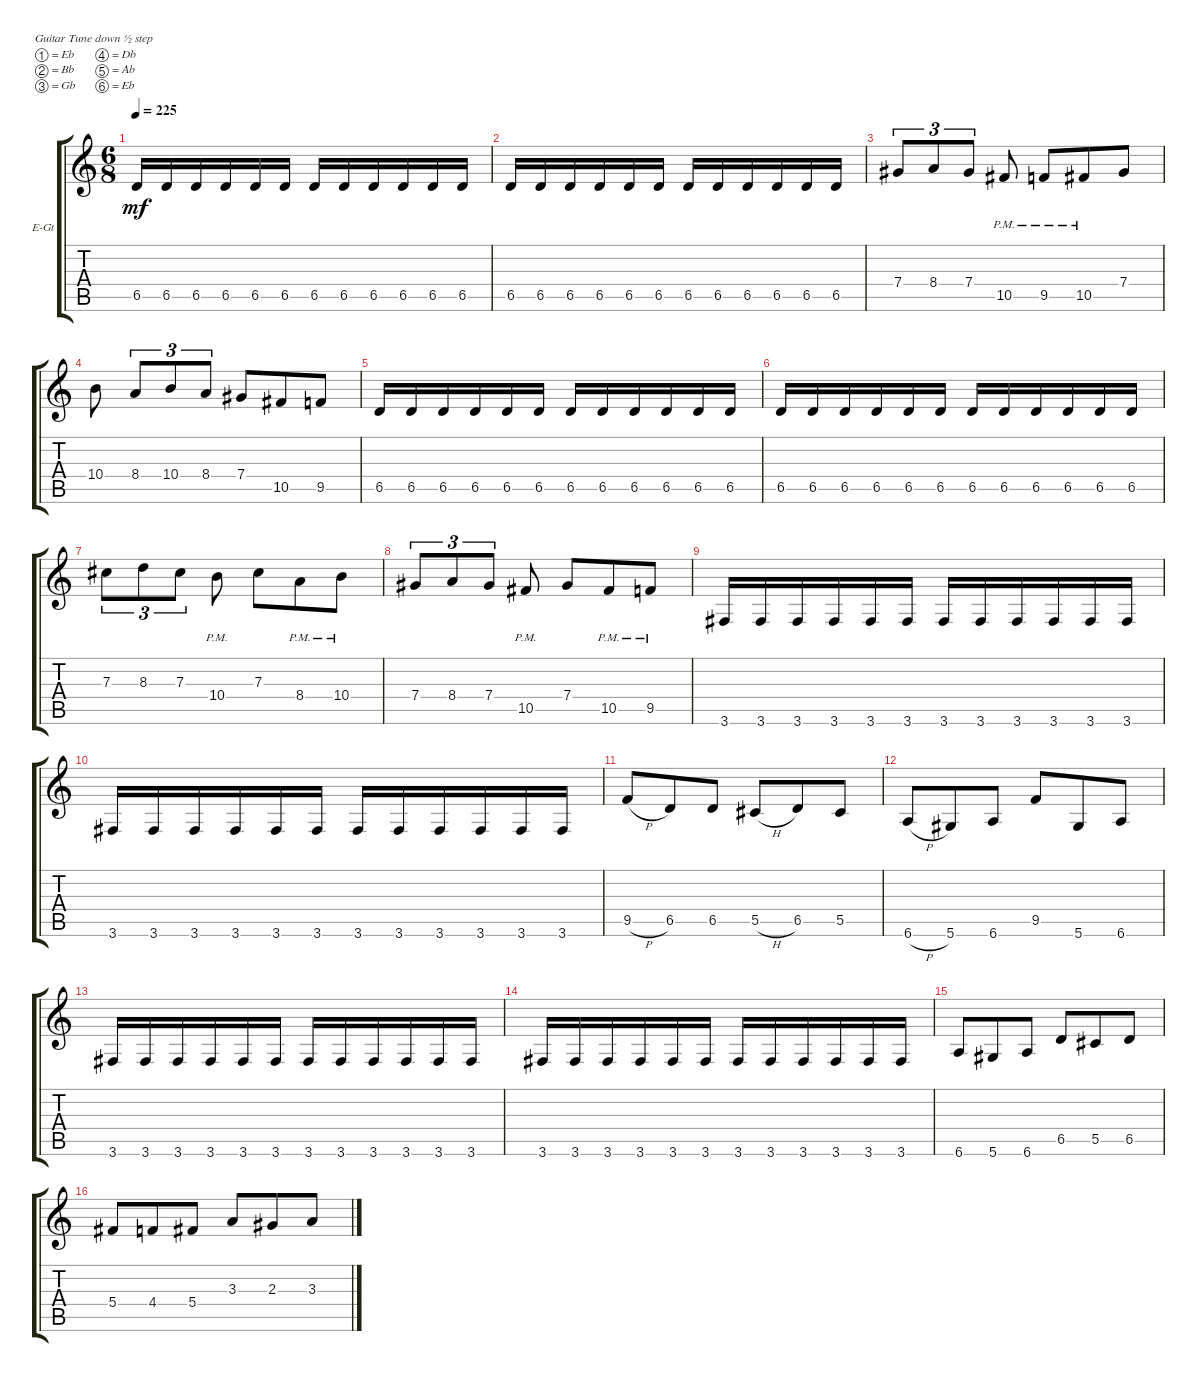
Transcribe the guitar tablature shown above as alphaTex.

\bracketExtendMode groupsimilarinstruments
\firstSystemTrackNameOrientation horizontal
\otherSystemsTrackNameOrientation horizontal
\track ("left" "E-Gt") {instrument distortionguitar}
\staff {score tabs}
\tuning (Eb4 Bb3 Gb3 Db3 Ab2 Eb2)
\ts (6 8)
\tempo 225
\clef g2
\ks c
6.5.16{dy mf} 6.5.16 6.5.16 6.5.16 6.5.16 6.5.16 6.5.16 6.5.16 6.5.16 6.5.16 6.5.16 6.5.16 |
6.5.16 6.5.16 6.5.16 6.5.16 6.5.16 6.5.16 6.5.16 6.5.16 6.5.16 6.5.16 6.5.16 6.5.16 |
7.4.8{tu (3 2)} 8.4.8{tu (3 2)} 7.4.8{tu (3 2)} 10.5{pm}.8 9.5{pm}.8 10.5{pm}.8 7.4.8 |
10.4.8 8.4.8{tu (3 2)} 10.4.8{tu (3 2)} 8.4.8{tu (3 2)} 7.4.8 10.5.8 9.5.8 |
6.5.16 6.5.16 6.5.16 6.5.16 6.5.16 6.5.16 6.5.16 6.5.16 6.5.16 6.5.16 6.5.16 6.5.16 |
6.5.16 6.5.16 6.5.16 6.5.16 6.5.16 6.5.16 6.5.16 6.5.16 6.5.16 6.5.16 6.5.16 6.5.16 |
7.3.8{tu (3 2)} 8.3.8{tu (3 2)} 7.3.8{tu (3 2)} 10.4{pm}.8 7.3.8 8.4{pm}.8 10.4{pm}.8 |
7.4.8{tu (3 2)} 8.4.8{tu (3 2)} 7.4.8{tu (3 2)} 10.5{pm}.8 7.4.8 10.5{pm}.8 9.5{pm}.8 |
3.6.16 3.6.16 3.6.16 3.6.16 3.6.16 3.6.16 3.6.16 3.6.16 3.6.16 3.6.16 3.6.16 3.6.16 |
3.6.16 3.6.16 3.6.16 3.6.16 3.6.16 3.6.16 3.6.16 3.6.16 3.6.16 3.6.16 3.6.16 3.6.16 |
9.5{h}.8 6.5.8 6.5.8 5.5{h}.8 6.5.8 5.5.8 |
6.6{h}.8 5.6.8 6.6.8 9.5.8 5.6.8 6.6.8 |
3.6.16 3.6.16 3.6.16 3.6.16 3.6.16 3.6.16 3.6.16 3.6.16 3.6.16 3.6.16 3.6.16 3.6.16 |
3.6.16 3.6.16 3.6.16 3.6.16 3.6.16 3.6.16 3.6.16 3.6.16 3.6.16 3.6.16 3.6.16 3.6.16 |
6.6.8 5.6.8 6.6.8 6.5.8 5.5.8 6.5.8 |
5.4.8 4.4.8 5.4.8 3.3.8 2.3.8 3.3.8
